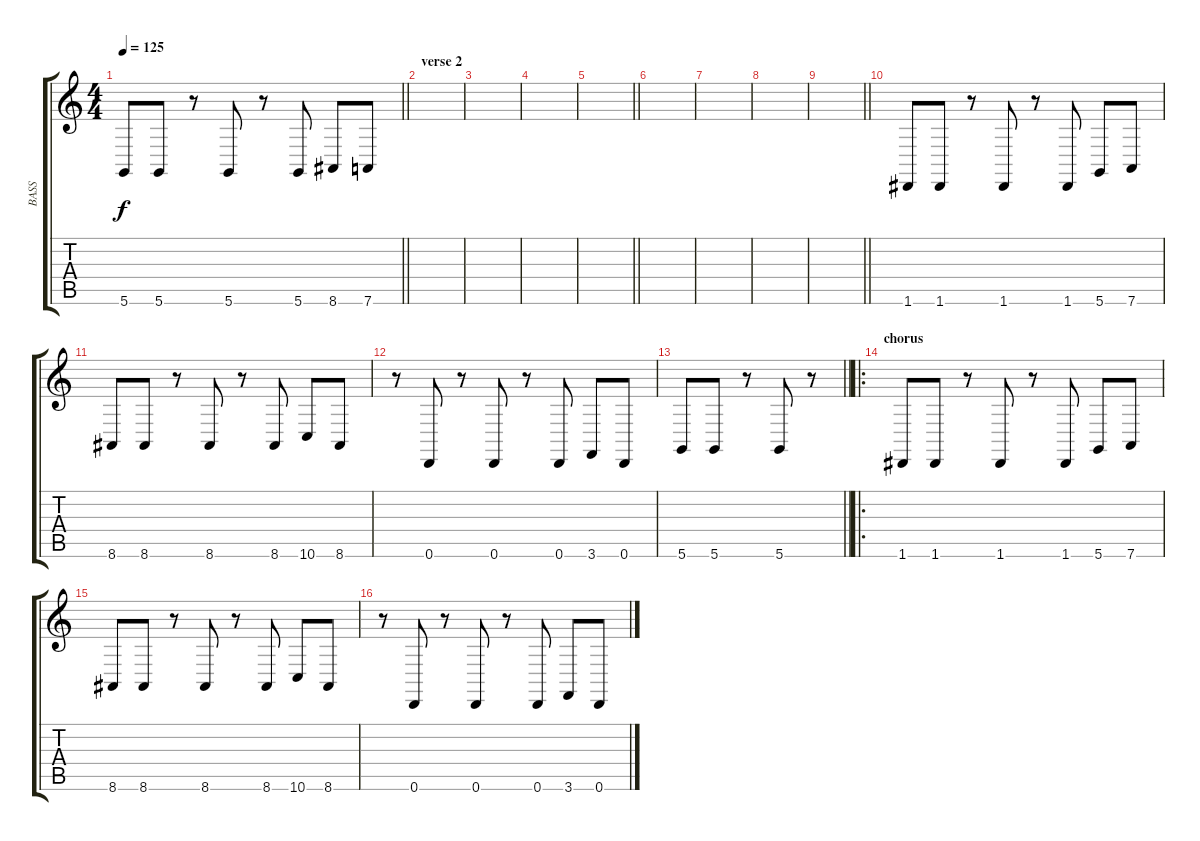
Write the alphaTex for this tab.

\track ("BASS" "BASS") {instrument acousticgrandpiano}
\staff {score tabs}
\tuning (E4 B3 G3 D3 A2 D2) {hide}
\ts (4 4)
\tempo 125
\clef g2
\barLineRight lightlight
\ks c
5.6.8{dy f} 5.6.8 r.8 5.6.8 r.8 5.6.8 8.6.8 7.6.8 |
\section ("" "verse 2")
|
|
|
\barLineRight lightlight
|
\section ("" "")
|
|
|
\barLineRight lightlight
|
\section ("" "")
1.6.8 1.6.8 r.8 1.6.8 r.8 1.6.8 5.6.8 7.6.8 |
8.6.8 8.6.8 r.8 8.6.8 r.8 8.6.8 10.6.8 8.6.8 |
r.8 0.6.8 r.8 0.6.8 r.8 0.6.8 3.6.8 0.6.8 |
\barLineRight lightlight
5.6.8 5.6.8 r.8 5.6.8 r.8 |
\ro
\section ("" "chorus")
1.6.8{instrument lead2sawtooth} 1.6.8 r.8 1.6.8 r.8 1.6.8 5.6.8 7.6.8 |
8.6.8 8.6.8 r.8 8.6.8 r.8 8.6.8 10.6.8 8.6.8 |
r.8 0.6.8 r.8 0.6.8 r.8 0.6.8 3.6.8 0.6.8
